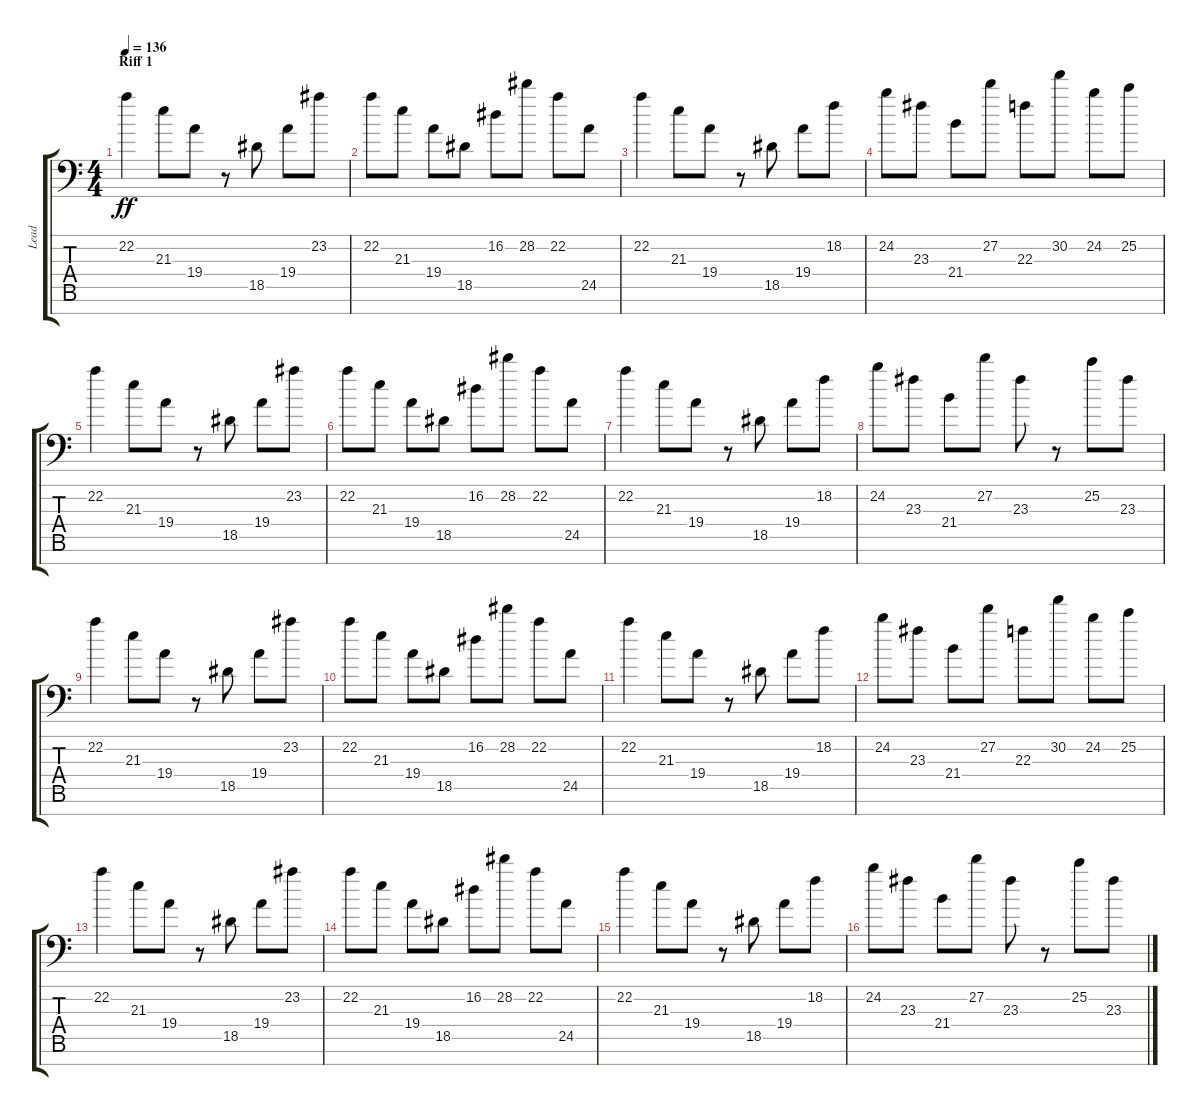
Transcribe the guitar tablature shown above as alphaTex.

\track ("Lead " "Lead ") {instrument lead5charang}
\staff {score tabs}
\tuning (C8 B3 G3 D3 A2 E2 C-1) {hide}
\ts (4 4)
\section ("" "Riff 1")
\tempo 136
\clef f4
\ks c
22.2.4{dy ff} 21.3.8 19.4.8 r.8 18.5.8 19.4.8 23.2.8 |
22.2.8 21.3.8 19.4.8 18.5.8 16.2.8 28.2.8 22.2.8 24.5.8 |
22.2.4 21.3.8 19.4.8 r.8 18.5.8 19.4.8 18.2.8 |
24.2.8 23.3.8 21.4.8 27.2.8 22.3.8 30.2.8 24.2.8 25.2.8 |
22.2.4 21.3.8 19.4.8 r.8 18.5.8 19.4.8 23.2.8 |
22.2.8 21.3.8 19.4.8 18.5.8 16.2.8 28.2.8 22.2.8 24.5.8 |
22.2.4 21.3.8 19.4.8 r.8 18.5.8 19.4.8 18.2.8 |
24.2.8 23.3.8 21.4.8 27.2.8 23.3.8 r.8 25.2.8 23.3.8 |
22.2.4 21.3.8 19.4.8 r.8 18.5.8 19.4.8 23.2.8 |
22.2.8 21.3.8 19.4.8 18.5.8 16.2.8 28.2.8 22.2.8 24.5.8 |
22.2.4 21.3.8 19.4.8 r.8 18.5.8 19.4.8 18.2.8 |
24.2.8 23.3.8 21.4.8 27.2.8 22.3.8 30.2.8 24.2.8 25.2.8 |
22.2.4 21.3.8 19.4.8 r.8 18.5.8 19.4.8 23.2.8 |
22.2.8 21.3.8 19.4.8 18.5.8 16.2.8 28.2.8 22.2.8 24.5.8 |
22.2.4 21.3.8 19.4.8 r.8 18.5.8 19.4.8 18.2.8 |
24.2.8 23.3.8 21.4.8 27.2.8 23.3.8 r.8 25.2.8 23.3.8
